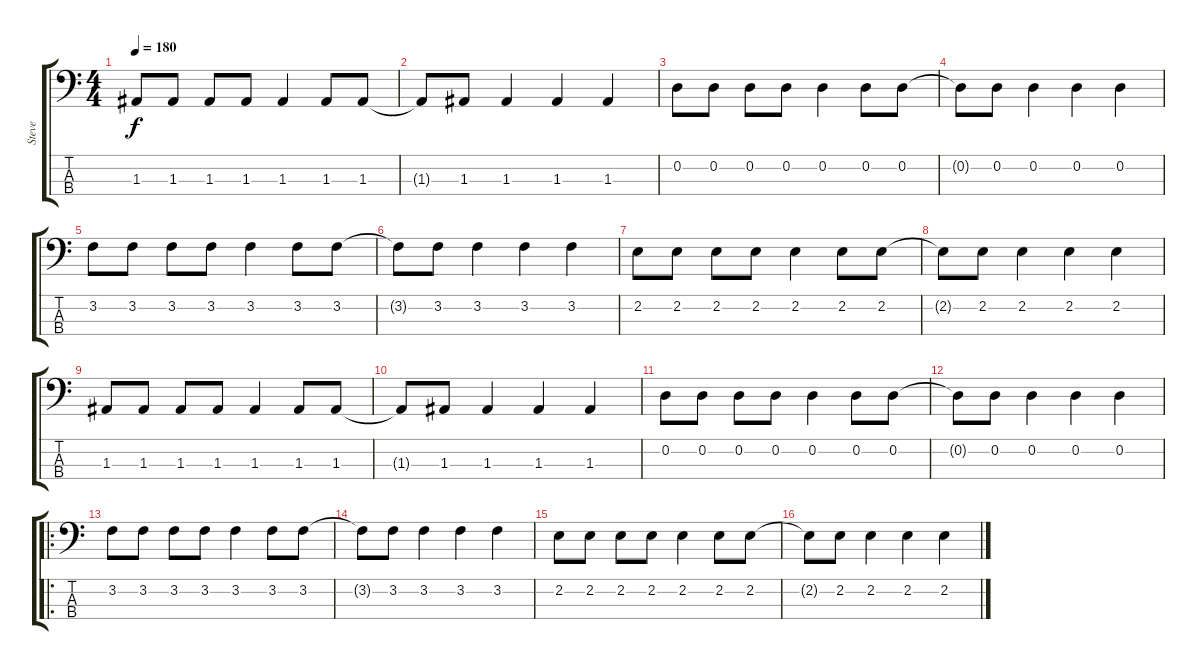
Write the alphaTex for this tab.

\track ("Steve" "Steve") {instrument electricbasspick}
\staff {score tabs}
\tuning (G2 D2 A1 E1) {hide}
\ts (4 4)
\tempo 180
\clef f4
\ks c
1.3.8{dy f} 1.3.8 1.3.8 1.3.8 1.3.4 1.3.8 1.3.8 |
1.3{t}.8 1.3.8 1.3.4 1.3.4 1.3.4 |
0.2.8 0.2.8 0.2.8 0.2.8 0.2.4 0.2.8 0.2.8 |
0.2{t}.8 0.2.8 0.2.4 0.2.4 0.2.4 |
3.2.8 3.2.8 3.2.8 3.2.8 3.2.4 3.2.8 3.2.8 |
3.2{t}.8 3.2.8 3.2.4 3.2.4 3.2.4 |
2.2.8 2.2.8 2.2.8 2.2.8 2.2.4 2.2.8 2.2.8 |
2.2{t}.8 2.2.8 2.2.4 2.2.4 2.2.4 |
1.3.8 1.3.8 1.3.8 1.3.8 1.3.4 1.3.8 1.3.8 |
1.3{t}.8 1.3.8 1.3.4 1.3.4 1.3.4 |
0.2.8 0.2.8 0.2.8 0.2.8 0.2.4 0.2.8 0.2.8 |
0.2{t}.8 0.2.8 0.2.4 0.2.4 0.2.4 |
\ro
3.2.8 3.2.8 3.2.8 3.2.8 3.2.4 3.2.8 3.2.8 |
3.2{t}.8 3.2.8 3.2.4 3.2.4 3.2.4 |
2.2.8 2.2.8 2.2.8 2.2.8 2.2.4 2.2.8 2.2.8 |
2.2{t}.8 2.2.8 2.2.4 2.2.4 2.2.4
